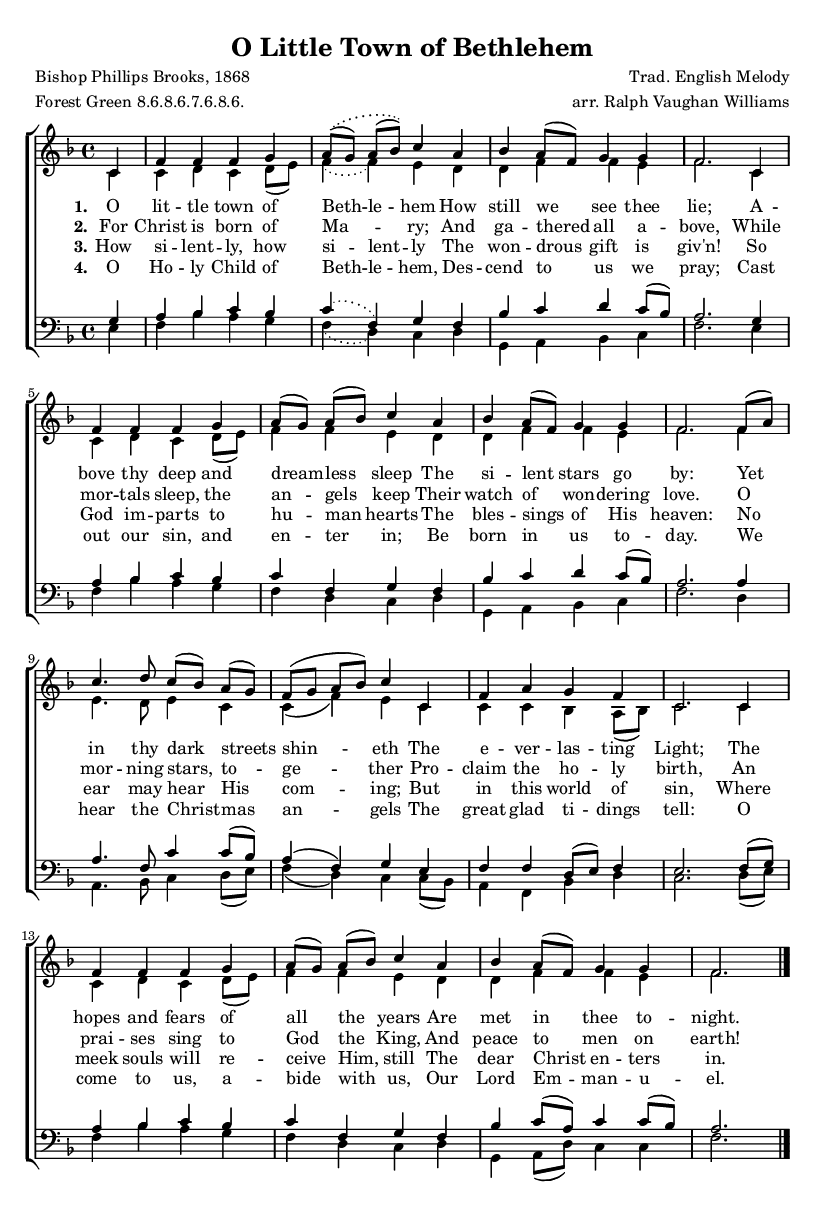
\header {
  filename = "o_little_town_2.ly"
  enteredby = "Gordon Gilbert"
  composer = "Trad. English Melody"
  arranger = "arr. Ralph Vaughan Williams"
  poet = "Bishop Phillips Brooks, 1868"
  date=""
  title = "O Little Town of Bethlehem"
  toc_as = "O Little Town of Bethlehem (Forest Green)"
  % index_as = "O Little Town of Bethlehem!Forest Green"
  metre = "Forest Green 8.6.8.6.7.6.8.6."
  meter = \metre
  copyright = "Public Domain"
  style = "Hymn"
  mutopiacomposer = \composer
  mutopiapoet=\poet
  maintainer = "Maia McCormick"
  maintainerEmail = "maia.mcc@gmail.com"
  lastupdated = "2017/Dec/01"
}

\version "2.14.2"

\include "header.ly"

global= {
  \preamble
    \time 4/4
    \set Timing.beamExceptions = #'()
    \set Timing.baseMoment = #(ly:make-moment 1/4)

    \key g \major

    \partial 4
}

sop = \context Voice = "sop" \relative c' {
    \voiceOne
    \phrasingSlurDotted
	d4 | g g g a | b8\(( a) b( c)\) d4 b |
	c b8( g) a4 a | g2. d4 |
	g g g a | b8( a) b( c) d4 b |
	c b8( g) a4 a g2. g8( b) |
	d4. e8 d( c) b( a) | g( a b c) d4 d, |
	g b a g | d2. d4 |
	g g g a | b8( a) b( c) d4 b |
	c b8( g) a4 a | g2. \bar "|."

}

alto=\context Voice = "alto" \relative c'{
    \voiceTwo
	d4 | d e d e8( fis) | \slurDotted g4( g) fis e | \slurSolid
	e g g fis | g2. d4 |
	d e d e8( fis) | g4 g fis e |
	e g g fis | g2. g4 |
	fis4. e8 fis4 d | d( g) fis d4 |
	d d c b8( c) | d2. d4 |
	d e d e8( fis) | g4 g fis e |
	e g g fis | g2.
}

tenor = \context Voice = "tenor" \relative c' {
    \voiceOne
    \slurDotted
	a4 | b c d c | d( g,) a g | \slurSolid
	c d e d8( c) | b2. a4 |
	b c d c | d g, a g |
	c d e d8( c) | b2. b4 |
	b4. g8 d'4 d8( c) | b4( g) a fis4 |
	g g e8( fis) g4 | fis2. g8( a) |
	b4 c d c | d g, a g |
	c d8( b) d4 d8( c) | b2.
}

bass = \context Voice = "bass" \relative c {
    \voiceTwo
    \slurDotted
	fis4 | g c b a | g( e) d e | \slurSolid
	a, b c d | g2. fis4 |
	g c b a | g e d e |
	a, b c d | g2. e4 |
	b4. c8 d4 e8( fis) | g4( e) d d8( c) |
	b4 g c e | d2. e8( fis) |
	g4 c b a | g e d e |
	a, b8( e) d4 d | g2.
}
accomp=\chordmode {

}



stanzaa = \lyricmode {
	O lit -- tle town of Beth -- le -- hem
	How still we see thee lie;
	A -- bove thy deep and dream -- less sleep
	The si -- lent stars go by:
	Yet in thy dark streets shin -- eth
	The e -- ver -- las -- ting Light;
	The hopes and fears of all the years
	Are met in thee to -- night.
}

stanzab = \lyricmode {
	For Christ is born of Ma -- _ ry;
	And ga -- thered all a -- bove,
	While mor -- tals sleep, the an -- gels keep
	Their watch of won -- dering love.
	O mor -- ning stars, to -- ge -- ther
	Pro -- claim the ho -- ly birth,
	An prai -- ses sing to God the King,
	And peace to men on earth!
}

stanzac = \lyricmode {
	How si -- lent -- ly, how si -- lent -- ly
	The won -- drous gift is giv'n!
	So God im -- parts to hu -- man hearts
	The bles -- sings of His heaven:
	No ear may hear His com -- ing;
	But in this world of sin,
	Where meek souls will re -- ceive Him, still
	The dear Christ en -- ters in.
}

stanzad = \lyricmode {
	O Ho -- ly Child of Beth -- le -- hem,
	Des -- cend to us we pray;
	Cast out our sin, and en -- ter in;
	Be born in us to -- day.
	We hear the Christ -- mas an -- gels
	The great glad ti -- dings tell:
	O come to us, a -- bide with us,
	Our Lord Em -- man -- u -- el.
}

\score {    \transpose g f
	   \context ChoirStaff <<
	       \context ChordNames \accomp
		 \unset ChoirStaff.melismaBusyProperties
		\context Staff ="upper"  { \clef "G" <<
			\global
			\sop
			\alto
		>>}

		\lyricsto "sop" \context Lyrics = "stanza-1" {
			\set stanza = "1."
				\stanzaa }
		\lyricsto "sop" \context Lyrics = "stanza-2" {
			\set stanza = "2."
				\stanzab }
		\lyricsto "sop" \context Lyrics = "stanza-3" {
			\set stanza = "3."
				\stanzac }
		\lyricsto "sop" \context Lyrics = "stanza-4" {
			\set stanza = "4."
				\stanzad }
	%	\lyricsto "sop" \context Lyrics = "stanza-5" {
	%		\set stanza = "5."
	%			\stanzae }
	%	\lyricsto "sop" \context Lyrics = "stanza-6" {
	%		\set stanza = "6."
	%			\stanzaf }
		\context Staff = "lower"  { \clef "F"<<
			\global
			\tenor
			\bass
		>>}
	>>
}

